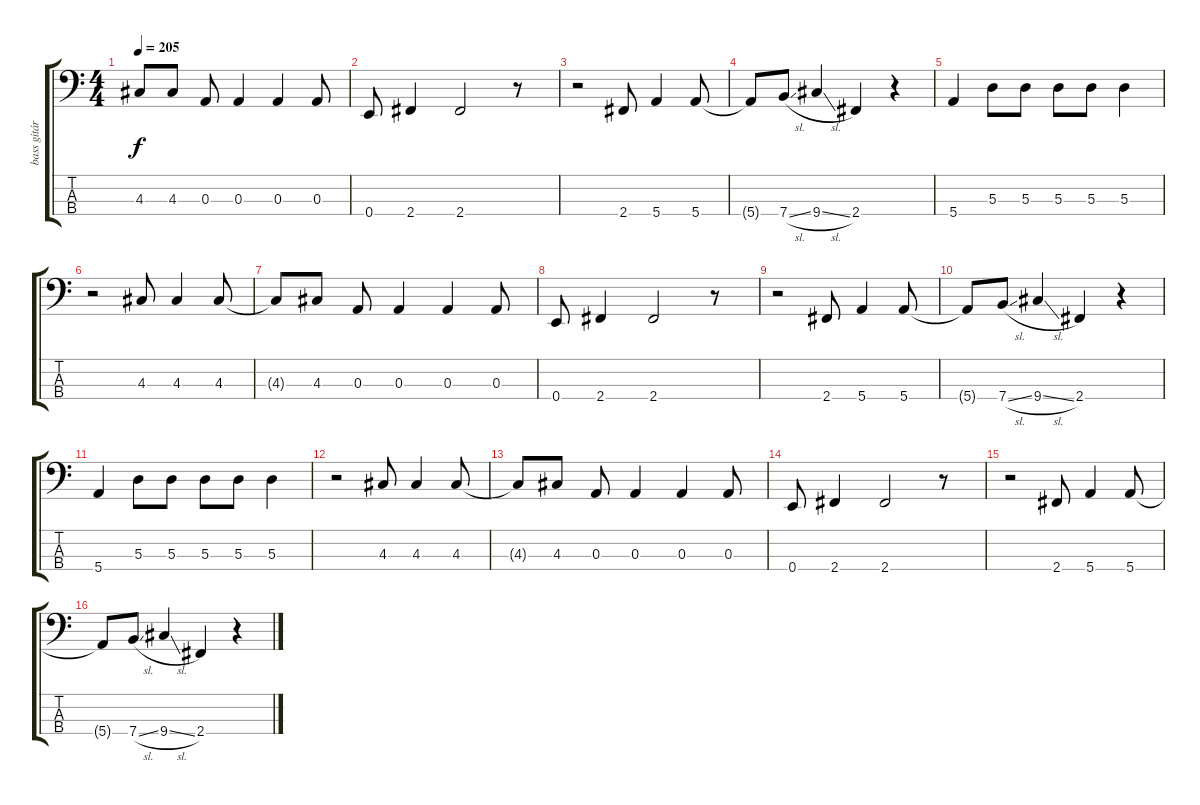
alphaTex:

\track ("bass gitár" "bass gitár") {instrument electricbasspick}
\staff {score tabs}
\tuning (G2 D2 A1 E1) {hide}
\ts (4 4)
\tempo 205
\clef f4
\ks c
4.3{t}.8{dy f} 4.3.8 0.3.8 0.3.4 0.3.4 0.3.8 |
0.4.8 2.4.4 2.4.2 r.8 |
r.2 2.4.8 5.4.4 5.4.8 |
5.4{t}.8 7.4{sl}.8 9.4{sl}.4 2.4.4 r.4 |
5.4.4 5.3.8 5.3.8 5.3.8 5.3.8 5.3.4 |
r.2 4.3.8 4.3.4 4.3.8 |
4.3{t}.8 4.3.8 0.3.8 0.3.4 0.3.4 0.3.8 |
0.4.8 2.4.4 2.4.2 r.8 |
r.2 2.4.8 5.4.4 5.4.8 |
5.4{t}.8 7.4{sl}.8 9.4{sl}.4 2.4.4 r.4 |
5.4.4 5.3.8 5.3.8 5.3.8 5.3.8 5.3.4 |
r.2 4.3.8 4.3.4 4.3.8 |
4.3{t}.8 4.3.8 0.3.8 0.3.4 0.3.4 0.3.8 |
0.4.8 2.4.4 2.4.2 r.8 |
r.2 2.4.8 5.4.4 5.4.8 |
5.4{t}.8 7.4{sl}.8 9.4{sl}.4 2.4.4 r.4
